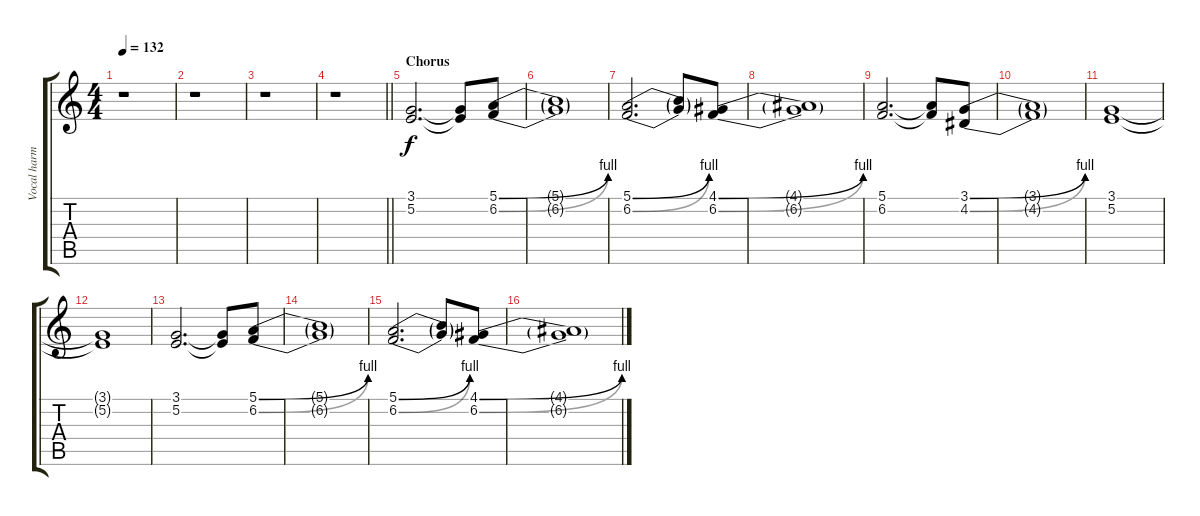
\track ("Vocal harmonies" "Vocal harm") {instrument shakuhachi}
\staff {score tabs}
\tuning (E4 B3 G3 D3 A2 E2) {hide}
\ts (4 4)
\tempo 132
\clef g2
\ks c
r.1{dy f} |
r.1 |
r.1 |
\barLineRight lightlight
r.1 |
\section ("" "Chorus")
(3.1 5.2).2{d} (3.1{t} 5.2{t}).8 (5.1{be (bend 0 0 60 4)} 6.2{be (bend 0 0 60 4)}).8 |
(5.1{t} 6.2{t}).1 |
(5.1{be (bend 0 0 60 4)} 6.2{be (bend 0 0 60 4)}).2{d} (5.1{t} 6.2{t}).8 (4.1{be (bend 0 0 60 4)} 6.2{be (bend 0 0 60 4)}).8 |
(4.1{t} 6.2{t}).1 |
(5.1 6.2).2{d} (5.1{t} 6.2{t}).8 (3.1{be (bend 0 0 60 4)} 4.2{be (bend 0 0 60 4)}).8 |
(3.1{t} 4.2{t}).1 |
(3.1 5.2).1 |
(3.1{t} 5.2{t}).1 |
(3.1 5.2).2{d} (3.1{t} 5.2{t}).8 (5.1{be (bend 0 0 60 4)} 6.2{be (bend 0 0 60 4)}).8 |
(5.1{t} 6.2{t}).1 |
(5.1{be (bend 0 0 60 4)} 6.2{be (bend 0 0 60 4)}).2{d} (5.1{t} 6.2{t}).8 (4.1{be (bend 0 0 60 4)} 6.2{be (bend 0 0 60 4)}).8 |
(4.1{t} 6.2{t}).1
